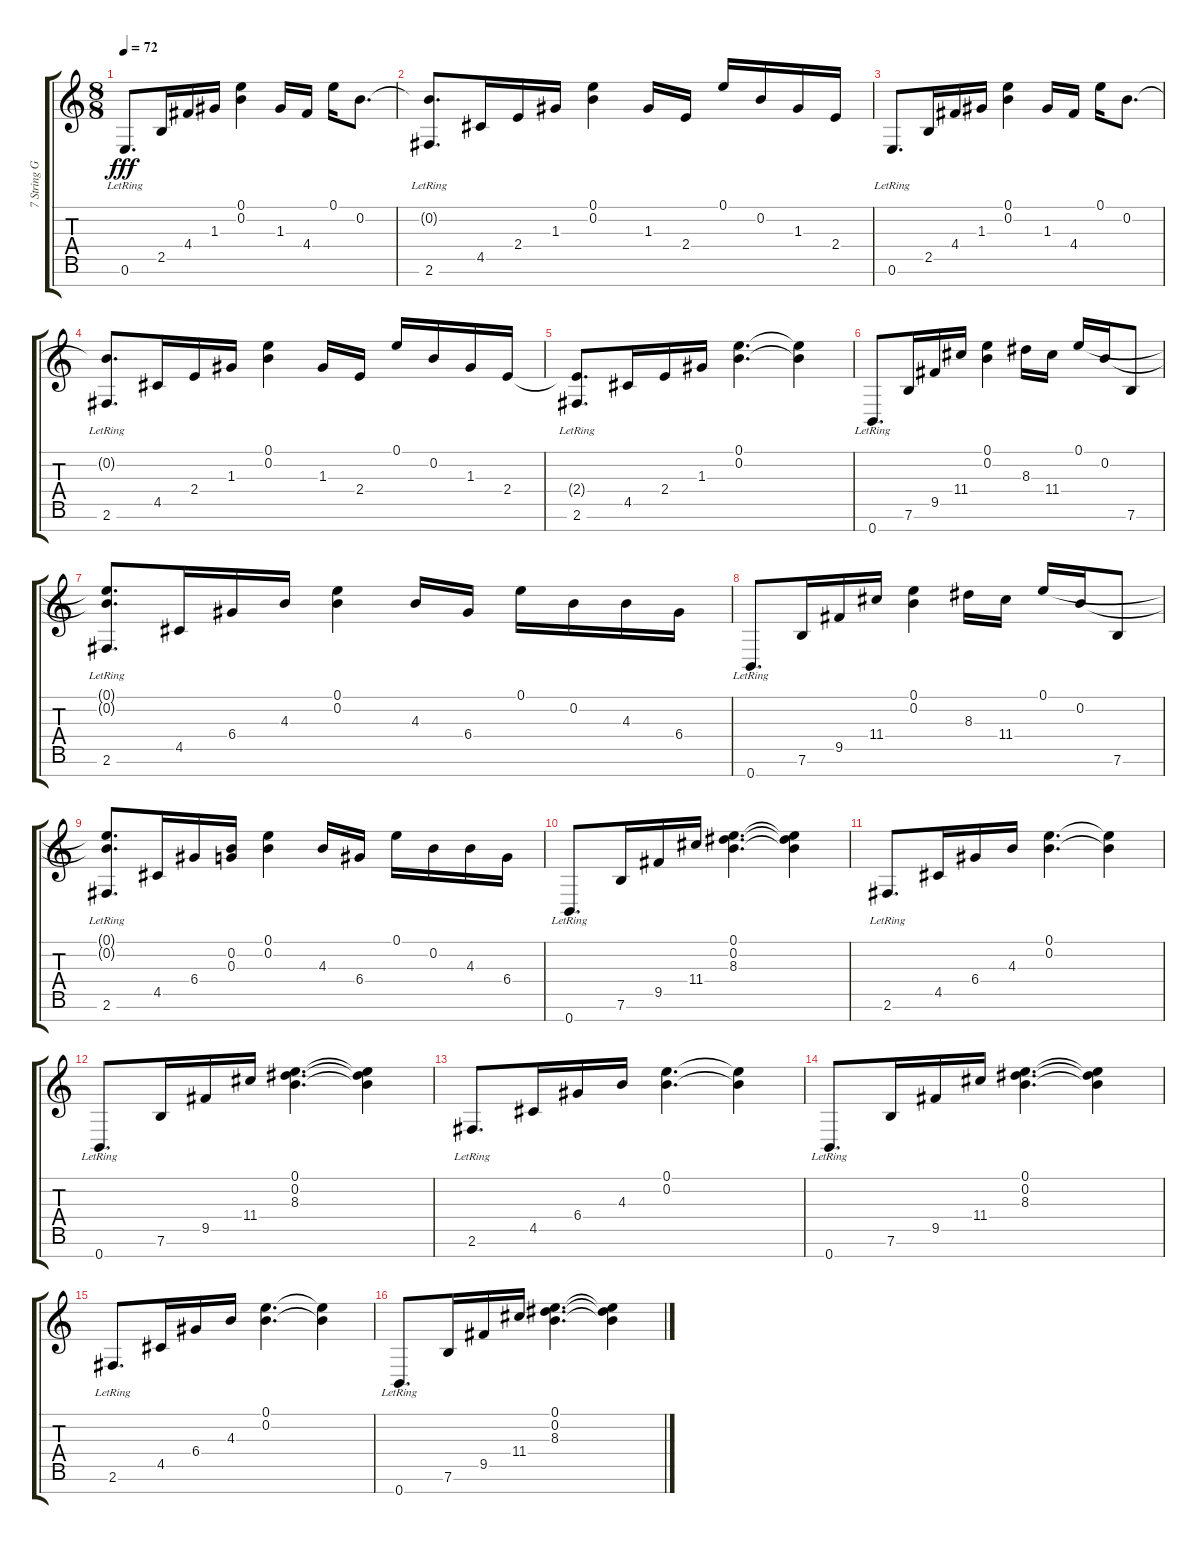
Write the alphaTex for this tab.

\track ("7 String Guitar" "7 String G") {instrument electricguitarclean}
\staff {score tabs}
\tuning (E4 B3 G3 D3 A2 E2 B1) {hide}
\ts (8 8)
\tempo 72
\clef g2
\ks c
0.6{lr}.8{d dy fff} 2.5.16 4.4.16 1.3.16 (0.1 0.2).4 1.3.16 4.4.16 0.1.16 0.2.8{d} |
(0.2{t} 2.6{lr}).8{d} 4.5.16 2.4.16 1.3.16 (0.1 0.2).4 1.3.16 2.4.16 0.1.16 0.2.16 1.3.16 2.4.16 |
0.6{lr}.8{d} 2.5.16 4.4.16 1.3.16 (0.1 0.2).4 1.3.16 4.4.16 0.1.16 0.2.8{d} |
(0.2{t} 2.6{lr}).8{d} 4.5.16 2.4.16 1.3.16 (0.1 0.2).4 1.3.16 2.4.16 0.1.16 0.2.16 1.3.16 2.4.16 |
(2.4{t} 2.6{lr}).8{d} 4.5.16 2.4.16 1.3.16 (0.1 0.2).4{d} (0.1{t} 0.2{t}).4 |
0.7{lr}.8{d} 7.6.16 9.5.16 11.4.16 (0.1 0.2).4 8.3.16 11.4.16 0.1.16 0.2.16 7.6.8 |
(0.1{t} 0.2{t} 2.6{lr}).8{d} 4.5.16 6.4.16 4.3.16 (0.1 0.2).4 4.3.16 6.4.16 0.1.16 0.2.16 4.3.16 6.4.16 |
0.7{lr}.8{d} 7.6.16 9.5.16 11.4.16 (0.1 0.2).4 8.3.16 11.4.16 0.1.16 0.2.16 7.6.8 |
(0.1{t} 0.2{t} 2.6{lr}).8{d} 4.5.16 6.4.16 (0.2 0.3).16 (0.1 0.2).4 4.3.16 6.4.16 0.1.16 0.2.16 4.3.16 6.4.16 |
0.7{lr}.8{d} 7.6.16 9.5.16 11.4.16 (0.1 0.2 8.3).4{d} (0.1{t} 0.2{t} 8.3{t}).4 |
2.6{lr}.8{d} 4.5.16 6.4.16 4.3.16 (0.1 0.2).4{d} (0.1{t} 0.2{t}).4 |
0.7{lr}.8{d} 7.6.16 9.5.16 11.4.16 (0.1 0.2 8.3).4{d} (0.1{t} 0.2{t} 8.3{t}).4 |
2.6{lr}.8{d} 4.5.16 6.4.16 4.3.16 (0.1 0.2).4{d} (0.1{t} 0.2{t}).4 |
0.7{lr}.8{d} 7.6.16 9.5.16 11.4.16 (0.1 0.2 8.3).4{d} (0.1{t} 0.2{t} 8.3{t}).4 |
2.6{lr}.8{d} 4.5.16 6.4.16 4.3.16 (0.1 0.2).4{d} (0.1{t} 0.2{t}).4 |
0.7{lr}.8{d} 7.6.16 9.5.16 11.4.16 (0.1 0.2 8.3).4{d} (0.1{t} 0.2{t} 8.3{t}).4
